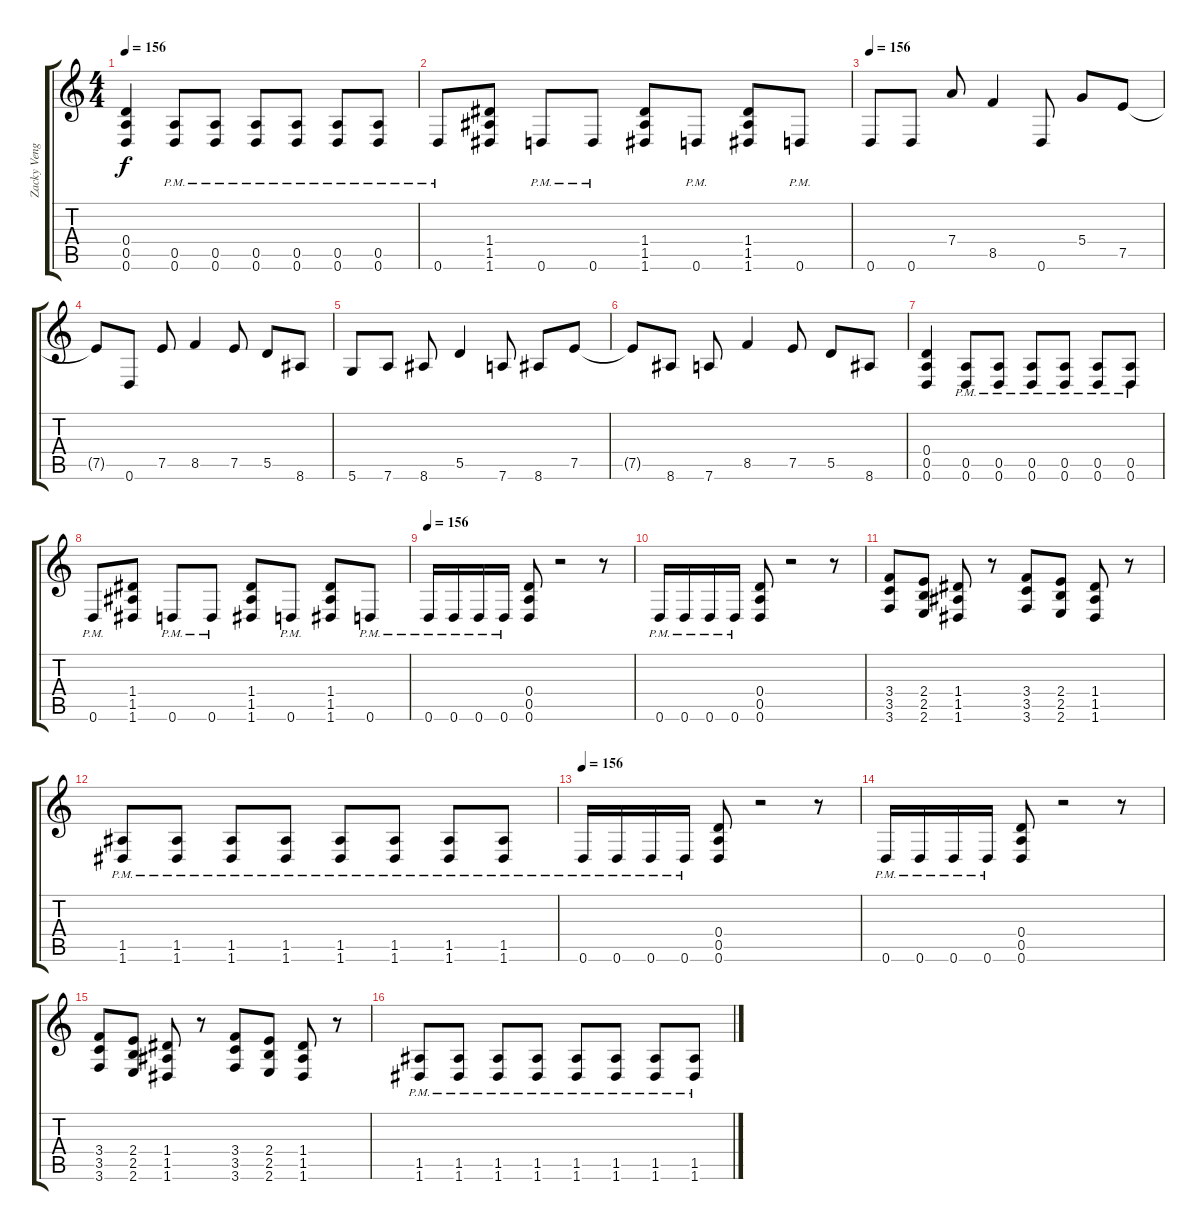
\track ("Zacky Vengence" "Zacky Veng") {instrument distortionguitar}
\staff {score tabs}
\tuning (E4 B3 G3 D3 A2 D2) {hide}
\ts (4 4)
\tempo 156
\clef g2
\ks c
(0.4 0.5 0.6).4{dy f} (0.5{pm} 0.6{pm}).8 (0.5{pm} 0.6{pm}).8 (0.5{pm} 0.6{pm}).8 (0.5{pm} 0.6{pm}).8 (0.5{pm} 0.6{pm}).8 (0.5{pm} 0.6{pm}).8 |
0.6{pm}.8 (1.4 1.5 1.6).8 0.6{pm}.8 0.6{pm}.8 (1.4 1.5 1.6).8 0.6{pm}.8 (1.4 1.5 1.6).8 0.6{pm}.8 |
\tempo 156
0.6.8{volume 16 instrument distortionguitar} 0.6.8 7.4.8 8.5.4 0.6.8 5.4.8 7.5.8 |
7.5{t}.8 0.6.8 7.5.8 8.5.4 7.5.8 5.5.8 8.6.8 |
5.6.8 7.6.8 8.6.8 5.5.4 7.6.8 8.6.8 7.5.8 |
7.5{t}.8 8.6.8 7.6.8 8.5.4 7.5.8 5.5.8 8.6.8 |
(0.4 0.5 0.6).4 (0.5{pm} 0.6{pm}).8 (0.5{pm} 0.6{pm}).8 (0.5{pm} 0.6{pm}).8 (0.5{pm} 0.6{pm}).8 (0.5{pm} 0.6{pm}).8 (0.5{pm} 0.6{pm}).8 |
0.6{pm}.8 (1.4 1.5 1.6).8 0.6{pm}.8 0.6{pm}.8 (1.4 1.5 1.6).8 0.6{pm}.8 (1.4 1.5 1.6).8 0.6{pm}.8 |
\tempo 156
0.6{pm}.16 0.6{pm}.16 0.6{pm}.16 0.6{pm}.16 (0.4 0.5 0.6).8 r.2 r.8 |
0.6{pm}.16 0.6{pm}.16 0.6{pm}.16 0.6{pm}.16 (0.4 0.5 0.6).8 r.2 r.8 |
(3.4 3.5 3.6).8 (2.4 2.5 2.6).8 (1.4 1.5 1.6).8 r.8 (3.4 3.5 3.6).8 (2.4 2.5 2.6).8 (1.4 1.5 1.6).8 r.8 |
(1.5{pm} 1.6{pm}).8 (1.5{pm} 1.6{pm}).8 (1.5{pm} 1.6{pm}).8 (1.5{pm} 1.6{pm}).8 (1.5{pm} 1.6{pm}).8 (1.5{pm} 1.6{pm}).8 (1.5{pm} 1.6{pm}).8 (1.5{pm} 1.6{pm}).8 |
\tempo 156
0.6{pm}.16 0.6{pm}.16 0.6{pm}.16 0.6{pm}.16 (0.4 0.5 0.6).8 r.2 r.8 |
0.6{pm}.16 0.6{pm}.16 0.6{pm}.16 0.6{pm}.16 (0.4 0.5 0.6).8 r.2 r.8 |
(3.4 3.5 3.6).8 (2.4 2.5 2.6).8 (1.4 1.5 1.6).8 r.8 (3.4 3.5 3.6).8 (2.4 2.5 2.6).8 (1.4 1.5 1.6).8 r.8 |
(1.5{pm} 1.6{pm}).8 (1.5{pm} 1.6{pm}).8 (1.5{pm} 1.6{pm}).8 (1.5{pm} 1.6{pm}).8 (1.5{pm} 1.6{pm}).8 (1.5{pm} 1.6{pm}).8 (1.5{pm} 1.6{pm}).8 (1.5{pm} 1.6{pm}).8
